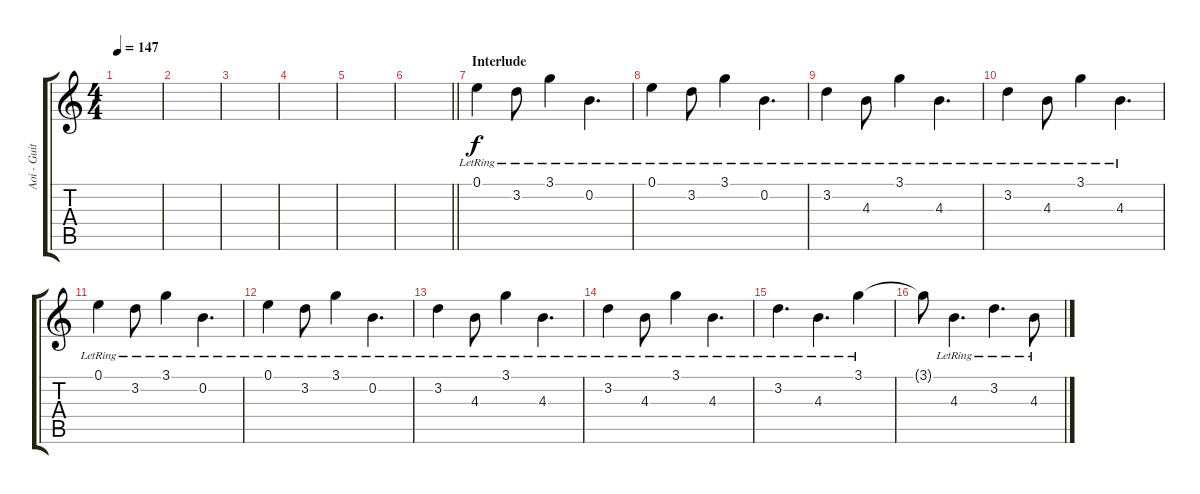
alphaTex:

\track ("Aoi - Guitar 2" "Aoi - Guit") {instrument distortionguitar}
\staff {score tabs}
\tuning (E4 B3 G3 D3 A2 D2) {hide}
\ts (4 4)
\tempo 147
\clef g2
\ks c
|
|
|
|
|
\barLineRight lightlight
|
\section ("" "Interlude")
0.1{lr}.4{volume 16 instrument electricguitarclean} 3.2{lr}.8 3.1{lr}.4 0.2{lr}.4{d} |
0.1{lr}.4 3.2{lr}.8 3.1{lr}.4 0.2{lr}.4{d} |
3.2{lr}.4 4.3{lr}.8 3.1{lr}.4 4.3{lr}.4{d} |
3.2{lr}.4 4.3{lr}.8 3.1{lr}.4 4.3{lr}.4{d} |
0.1{lr}.4 3.2{lr}.8 3.1{lr}.4 0.2{lr}.4{d} |
0.1{lr}.4 3.2{lr}.8 3.1{lr}.4 0.2{lr}.4{d} |
3.2{lr}.4 4.3{lr}.8 3.1{lr}.4 4.3{lr}.4{d} |
3.2{lr}.4 4.3{lr}.8 3.1{lr}.4 4.3{lr}.4{d} |
3.2{lr}.4{d} 4.3{lr}.4{d} 3.1{lr}.4 |
3.1{t}.8 4.3{lr}.4{d} 3.2{lr}.4{d} 4.3{lr}.8
